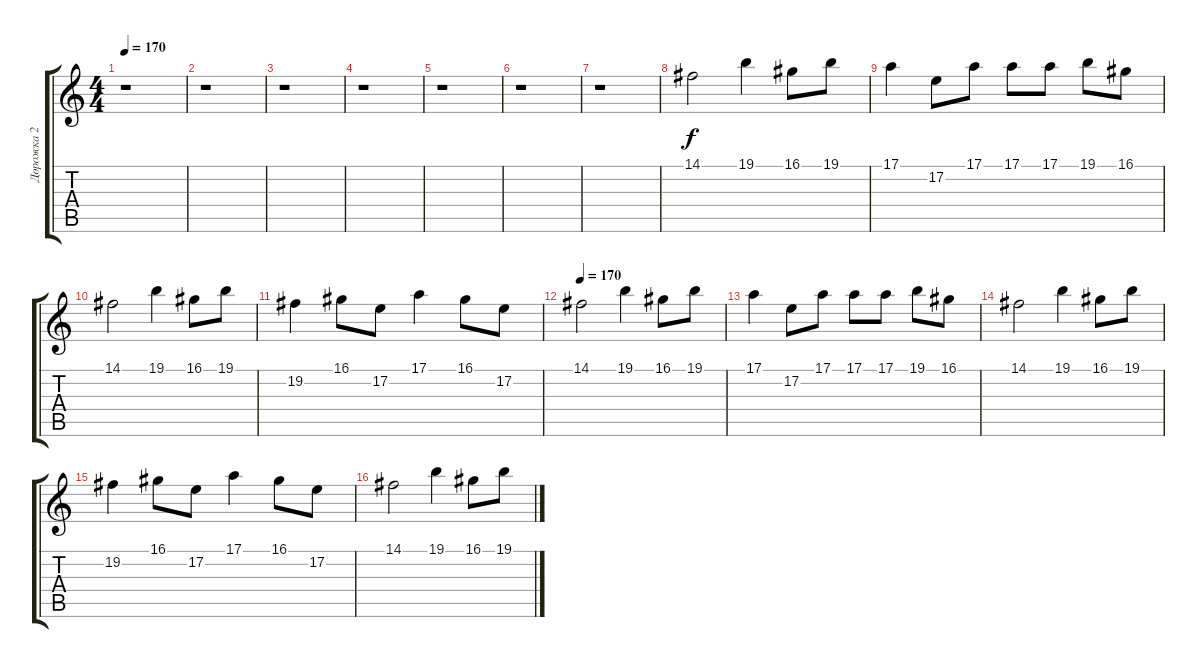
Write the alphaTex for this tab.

\track ("Дорожка 2" "Дорожка 2") {instrument stringensemble1}
\staff {score tabs}
\tuning (E4 B3 G3 D3 A2 E2) {hide}
\ts (4 4)
\tempo 170
\clef g2
\ks c
r.1{dy f} |
r.1 |
r.1 |
r.1 |
r.1 |
r.1 |
r.1 |
14.1.2 19.1.4 16.1.8 19.1.8 |
17.1.4 17.2.8 17.1.8 17.1.8 17.1.8 19.1.8 16.1.8 |
14.1.2 19.1.4 16.1.8 19.1.8 |
19.2.4 16.1.8 17.2.8 17.1.4 16.1.8 17.2.8 |
\tempo 170
14.1.2 19.1.4 16.1.8 19.1.8 |
17.1.4 17.2.8 17.1.8 17.1.8 17.1.8 19.1.8 16.1.8 |
14.1.2 19.1.4 16.1.8 19.1.8 |
19.2.4 16.1.8 17.2.8 17.1.4 16.1.8 17.2.8 |
14.1.2 19.1.4 16.1.8 19.1.8
